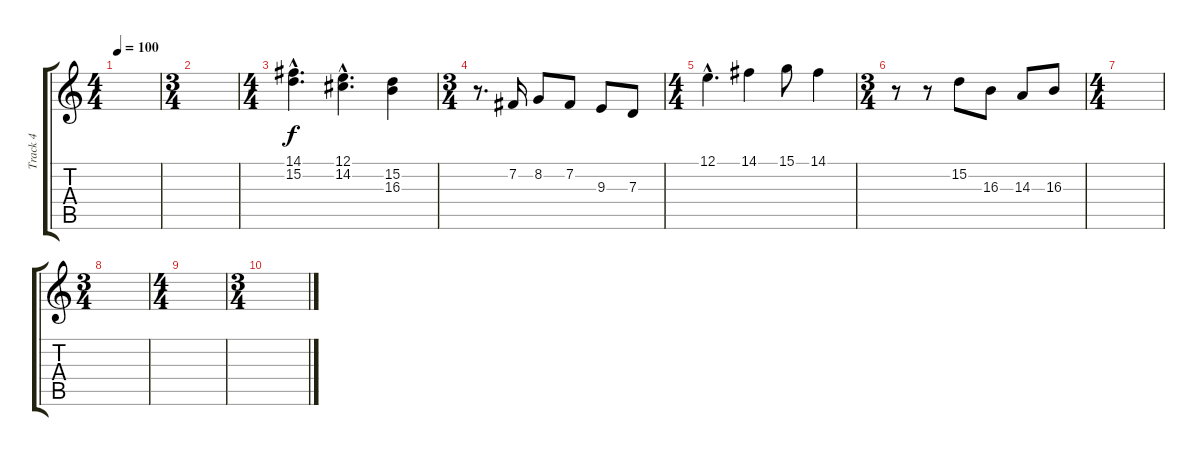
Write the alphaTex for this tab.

\track ("Track 4" "Track 4") {instrument brightacousticpiano}
\staff {score tabs}
\tuning (E4 B3 G3 D3 A2 E2) {hide}
\ts (4 4)
\tempo 100
\clef g2
\ks c
|
\ts (3 4)
|
\ts (4 4)
(14.1{hac} 15.2{hac}).4{d} (12.1{hac} 14.2{hac}).4{d} (15.2 16.3).4 |
\ts (3 4)
r.8{d} 7.2.16 8.2.8 7.2.8 9.3.8 7.3.8 |
\ts (4 4)
12.1{hac}.4{d} 14.1.4 15.1.8 14.1.4 |
\ts (3 4)
r.8 r.8 15.2.8 16.3.8 14.3.8 16.3.8 |
\ts (4 4)
|
\ts (3 4)
|
\ts (4 4)
|
\ts (3 4)
